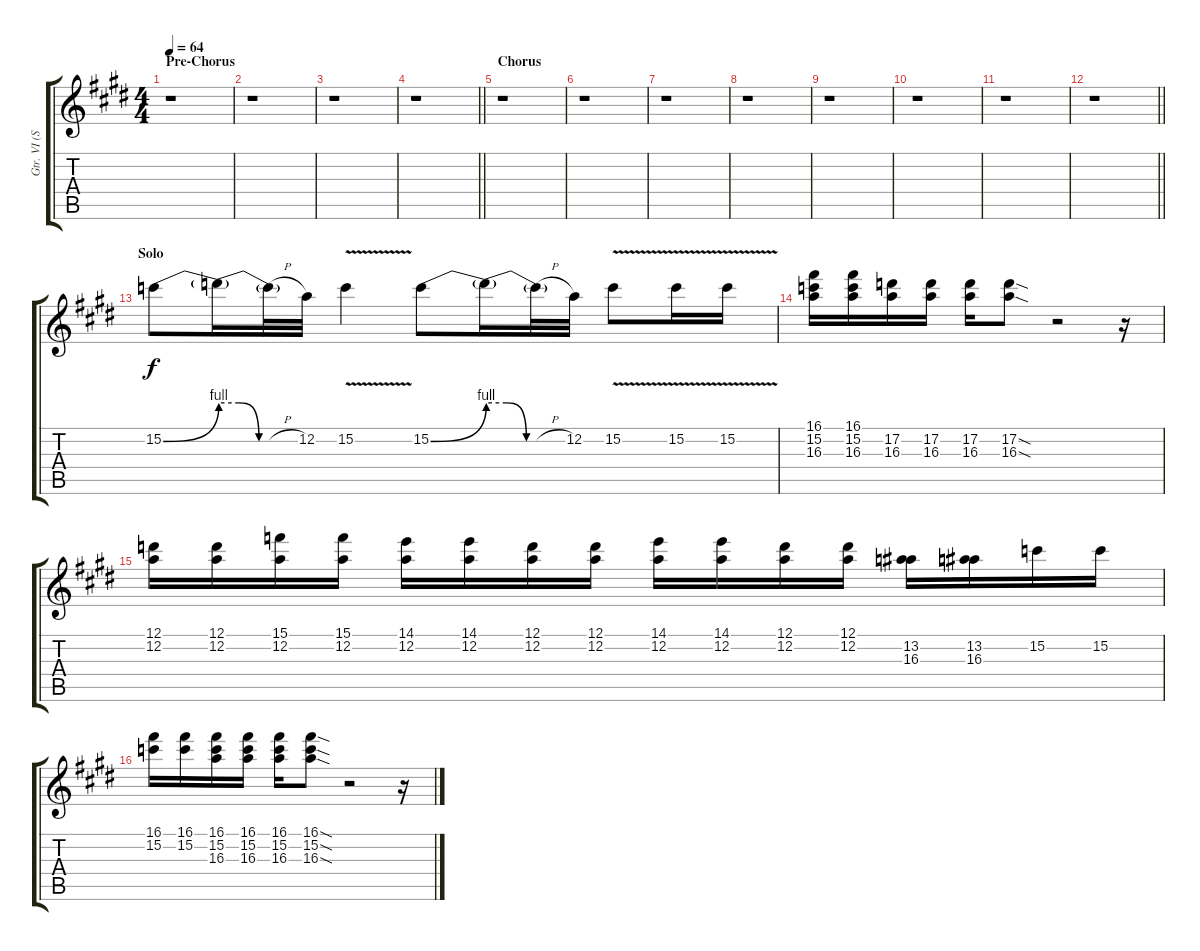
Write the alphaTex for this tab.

\track ("Gtr. VI (Solo)" "Gtr. VI (S") {instrument distortionguitar}
\staff {score tabs}
\tuning (D4 A3 F3 C3 G2 D2) {hide}
\ts (4 4)
\section ("" "Pre-Chorus")
\tempo 64
\clef g2
\ks e
r.1{dy f} |
r.1 |
r.1 |
\barLineRight lightlight
r.1 |
\section ("" "Chorus")
r.1 |
r.1 |
r.1 |
r.1 |
r.1 |
r.1 |
r.1 |
\barLineRight lightlight
r.1 |
\section ("" "Solo")
15.2{be (bend 0 0 60 4)}.8 15.2{be (custom 0 4 15 4 30 0 60 0) t}.16 15.2{h t}.32 12.2.32 15.2{v}.4 15.2{be (bend 0 0 60 4)}.8 15.2{be (custom 0 4 15 4 30 0 60 0) t}.16 15.2{h t}.32 12.2.32 15.2{v}.8 15.2{v}.16 15.2{v}.16 |
(16.1 15.2 16.3).16 (16.1 15.2 16.3).16 (17.2 16.3).16 (17.2 16.3).16 (17.2 16.3).16 (17.2{sod} 16.3{sod}).8 r.2 r.16 |
(12.1 12.2).16 (12.1 12.2).16 (15.1 12.2).16 (15.1 12.2).16 (14.1 12.2).16 (14.1 12.2).16 (12.1 12.2).16 (12.1 12.2).16 (14.1 12.2).16 (14.1 12.2).16 (12.1 12.2).16 (12.1 12.2).16 (13.2 16.3).16 (13.2 16.3).16 15.2.16 15.2.16 |
(16.1 15.2).16 (16.1 15.2).16 (16.1 15.2 16.3).16 (16.1 15.2 16.3).16 (16.1 15.2 16.3).16 (16.1{sod} 15.2{sod} 16.3{sod}).8 r.2 r.16
